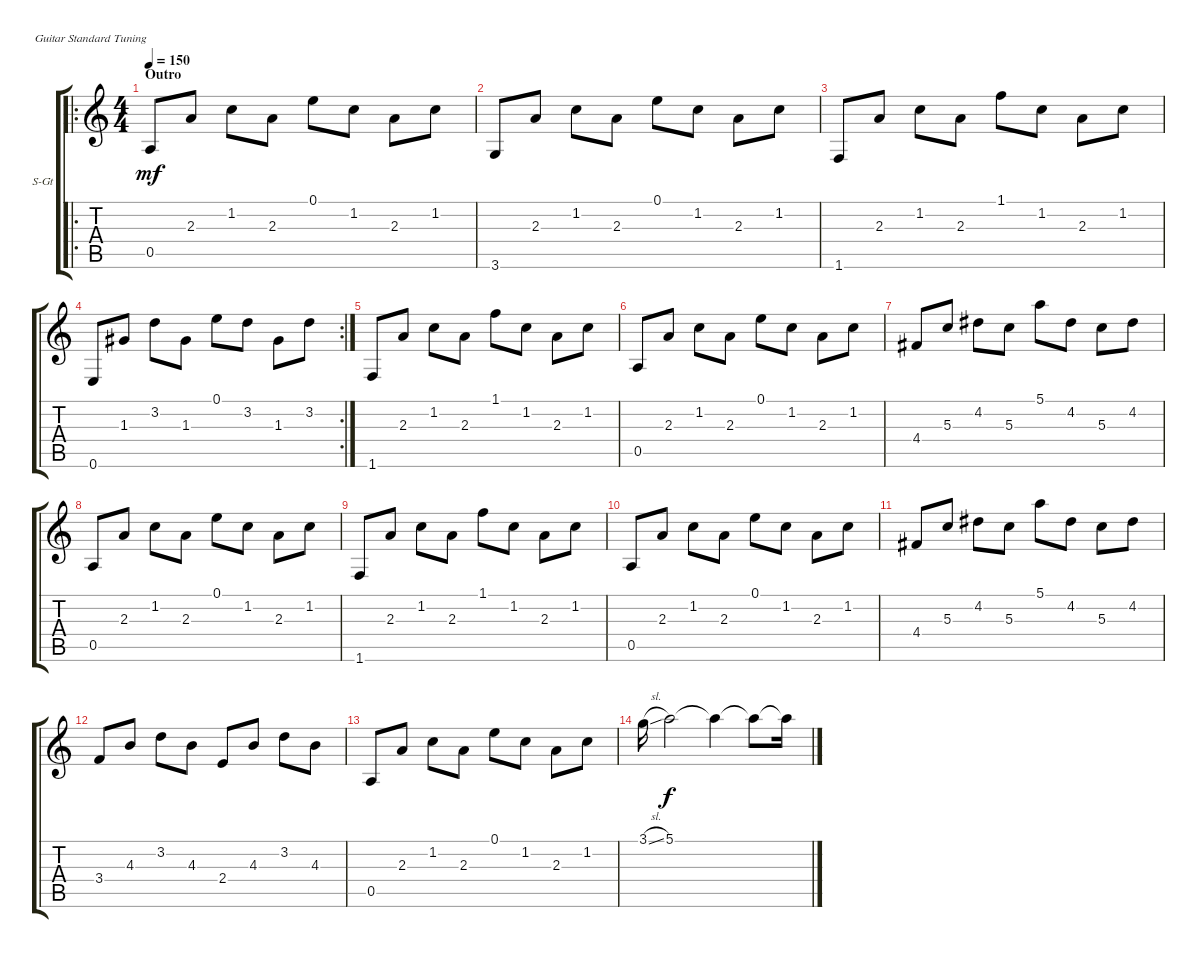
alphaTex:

\bracketExtendMode groupsimilarinstruments
\firstSystemTrackNameOrientation horizontal
\otherSystemsTrackNameOrientation horizontal
\track ("Rythm Guitar" "S-Gt") {instrument acousticguitarsteel}
\staff {score tabs}
\tuning (E4 B3 G3 D3 A2 E2)
\ro
\ts (4 4)
\section ("" "Outro")
\tempo 150
\clef g2
\ks c
0.5.8{dy mf} 2.3.8 1.2.8 2.3.8 0.1.8 1.2.8 2.3.8 1.2.8 |
3.6.8 2.3.8 1.2.8 2.3.8 0.1.8 1.2.8 2.3.8 1.2.8 |
1.6.8 2.3.8 1.2.8 2.3.8 1.1.8 1.2.8 2.3.8 1.2.8 |
\rc 2
0.6.8 1.3.8 3.2.8 1.3.8 0.1.8 3.2.8 1.3.8 3.2.8 |
1.6.8 2.3.8 1.2.8 2.3.8 1.1.8 1.2.8 2.3.8 1.2.8 |
0.5.8 2.3.8 1.2.8 2.3.8 0.1.8 1.2.8 2.3.8 1.2.8 |
4.4.8 5.3.8 4.2.8 5.3.8 5.1.8 4.2.8 5.3.8 4.2.8 |
0.5.8 2.3.8 1.2.8 2.3.8 0.1.8 1.2.8 2.3.8 1.2.8 |
1.6.8 2.3.8 1.2.8 2.3.8 1.1.8 1.2.8 2.3.8 1.2.8 |
0.5.8 2.3.8 1.2.8 2.3.8 0.1.8 1.2.8 2.3.8 1.2.8 |
4.4.8 5.3.8 4.2.8 5.3.8 5.1.8 4.2.8 5.3.8 4.2.8 |
3.4.8 4.3.8 3.2.8 4.3.8 2.4.8 4.3.8 3.2.8 4.3.8 |
0.5.8 2.3.8 1.2.8 2.3.8 0.1.8 1.2.8 2.3.8 1.2.8 |
3.1{sl}.16 5.1.2{dy f} 5.1{t}.4 5.1{t}.8 5.1{t}.16
